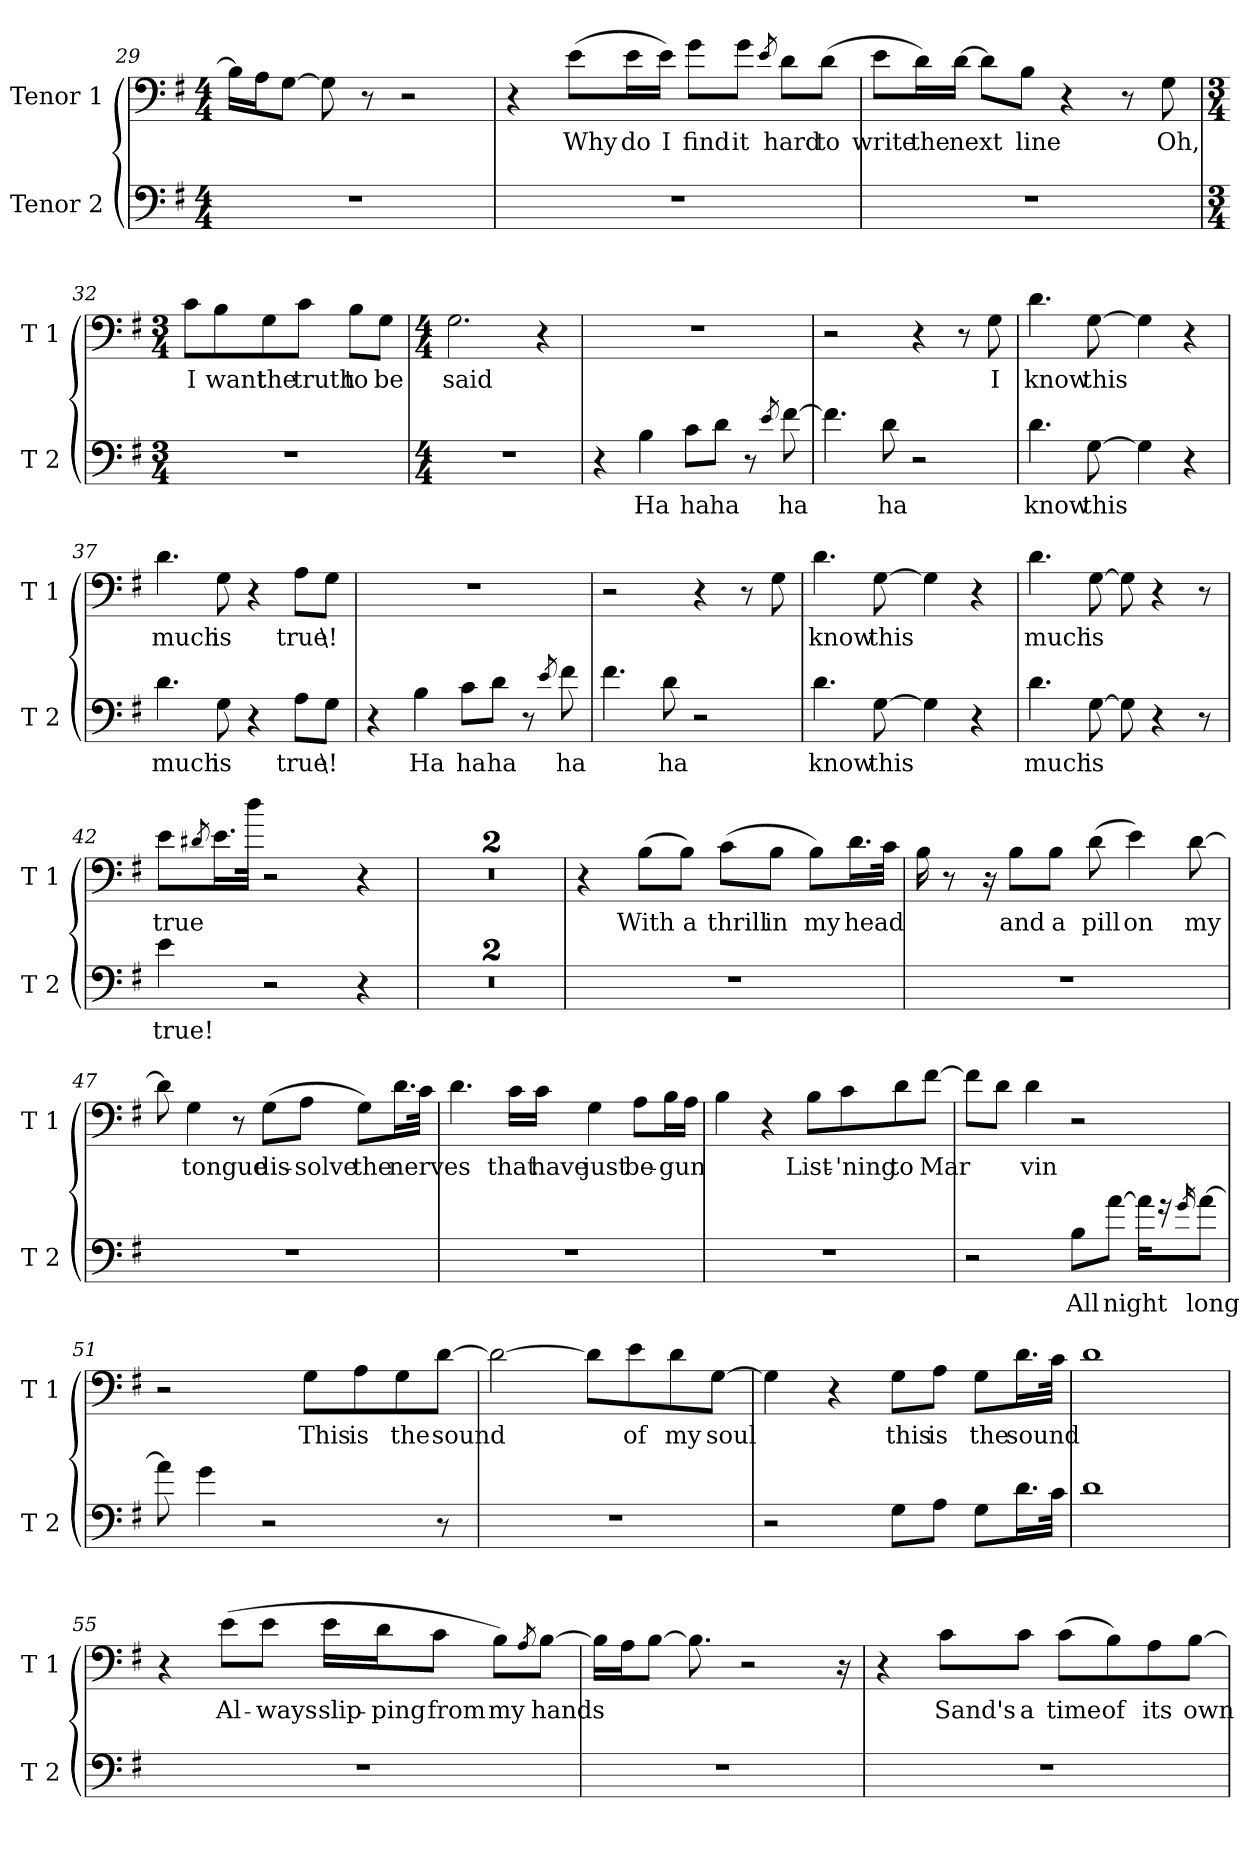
**kern	**text	**kern	**text
*part2	*part2	*part1	*part1
*staff2	*staff2	*staff1	*staff1
*I"Tenor 2	*	*I"Tenor 1	*
*I'T 2	*	*I'T 1	*
*clefF4	*	*clefF4	*
*k[f#]	*	*k[f#]	*
*G:	*	*G:	*
*M4/4	*	*M4/4	*
=29	=29	=29	=29
1r	.	16B\LL]	.
.	.	16A\J	.
.	.	[8G\J	.
.	.	8G\]	.
.	.	8r	.
.	.	2r	.
=30	=30	=30	=30
1r	.	4r	.
!	!	!	!LO:LY:b
.	.	(>8e\L	Why
!	!	!	!LO:LY:b
.	.	16e\L	do
!	!	!	!LO:LY:b
.	.	16e\JJ)	I
!	!	!	!LO:LY:b
.	.	8g\L	find
!	!	!	!LO:LY:b
.	.	8g\J	it
.	.	8qe/	.
!	!	!	!LO:LY:b
.	.	8d\L	hard
!	!	!	!LO:LY:b
.	.	(>8d\J	to
=31	=31	=31	=31
!	!	!	!LO:LY:b
1r	.	8e\L	write
!	!	!	!LO:LY:b
.	.	16d\L)	the
!	!	!	!LO:LY:b
.	.	[16d\JJ	next
.	.	8d\L]	.
!	!	!	!LO:LY:b
.	.	8B\J	line
.	.	4r	.
.	.	8r	.
!	!	!	!LO:LY:b
.	.	8G\	Oh,
=32	=32	=32	=32
*M3/4	*	*M3/4	*
!	!	!	!LO:LY:b
2.r	.	8c\L	I
!	!	!	!LO:LY:b
.	.	8B\	want
!	!	!	!LO:LY:b
.	.	8G\	the
!	!	!	!LO:LY:b
.	.	8c\J	truth
!	!	!	!LO:LY:b
.	.	8B\L	to
!	!	!	!LO:LY:b
.	.	8G\J	be
=33	=33	=33	=33
*M4/4	*	*M4/4	*
!	!	!	!LO:LY:b
1r	.	2.G\	said
.	.	4r	.
=34	=34	=34	=34
4r	.	1r	.
!	!LO:LY:b	!	!
4B\	Ha	.	.
!	!LO:LY:b	!	!
8c\L	ha	.	.
!	!LO:LY:b	!	!
8d\J	ha	.	.
8r	.	.	.
8qe/	.	.	.
!	!LO:LY:b	!	!
[8f#\	ha	.	.
=35	=35	=35	=35
4.f#\]	.	2r	.
!	!LO:LY:b	!	!
8d\	ha	.	.
2r	.	4r	.
.	.	8r	.
!	!	!	!LO:LY:b
.	.	8G\	I
=36	=36	=36	=36
!	!LO:LY:b	!	!LO:LY:b
4.d\	know	4.d\	know
!	!LO:LY:b	!	!LO:LY:b
[8G\	this	[8G\	this
4G\]	.	4G\]	.
4r	.	4r	.
=37	=37	=37	=37
!	!LO:LY:b	!	!LO:LY:b
4.d\	much	4.d\	much
!	!LO:LY:b	!	!LO:LY:b
8G\	is	8G\	is
4r	.	4r	.
!	!LO:LY:b	!	!LO:LY:b
8A\L	true	8A\L	true
!	!LO:LY:b	!	!LO:LY:b
8G\J	\!	8G\J	\!
=38	=38	=38	=38
4r	.	1r	.
!	!LO:LY:b	!	!
4B\	Ha	.	.
!	!LO:LY:b	!	!
8c\L	ha	.	.
!	!LO:LY:b	!	!
8d\J	ha	.	.
8r	.	.	.
8qe/	.	.	.
!	!LO:LY:b	!	!
8f#\	ha	.	.
=39	=39	=39	=39
4.f#\	.	2r	.
!	!LO:LY:b	!	!
8d\	ha	.	.
2r	.	4r	.
.	.	8r	.
.	.	8G\	.
=40	=40	=40	=40
!	!LO:LY:b	!	!LO:LY:b
4.d\	know	4.d\	know
!	!LO:LY:b	!	!LO:LY:b
[8G\	this	[8G\	this
4G\]	.	4G\]	.
4r	.	4r	.
=41	=41	=41	=41
!	!LO:LY:b	!	!LO:LY:b
4.d\	much	4.d\	much
!	!LO:LY:b	!	!LO:LY:b
[8G\	is	[8G\	is
8G\]	.	8G\]	.
4r	.	4r	.
8r	.	8r	.
=42	=42	=42	=42
!	!LO:LY:b	!	!LO:LY:b
4e\	true!	8e\L	true
.	.	8qd#X/	.
.	.	16.e\L	.
.	.	32dd\JJk	.
2r	.	2r	.
4r	.	4r	.
=43	=43	=43	=43
1r	.	1r	.
=44	=44	=44	=44
1r	.	1r	.
=45	=45	=45	=45
1r	.	4r	.
!	!	!	!LO:LY:b
.	.	(>8B\L	With
!	!	!	!LO:LY:b
.	.	8B\J)	a
!	!	!	!LO:LY:b
.	.	(>8c\L	thrill
!	!	!	!LO:LY:b
.	.	8B\J	in
!	!	!	!LO:LY:b
.	.	8B\L)	my
!	!	!	!LO:LY:b
.	.	16.d\L	head
.	.	32c\JJk	.
=46	=46	=46	=46
1r	.	16B\	.
.	.	8r	.
.	.	16r	.
!	!	!	!LO:LY:b
.	.	8B\L	and
!	!	!	!LO:LY:b
.	.	8B\J	a
!	!	!	!LO:LY:b
.	.	(>8d\	pill
!	!	!	!LO:LY:b
.	.	4e\)	on
!	!	!	!LO:LY:b
.	.	[8d\	my
=47	=47	=47	=47
1r	.	8d\]	.
!	!	!	!LO:LY:b
.	.	4G\	tongue
.	.	8r	.
!	!	!	!LO:LY:b
.	.	(>8G\L	dis-
!	!	!	!LO:LY:b
.	.	8A\J	-solve
!	!	!	!LO:LY:b
.	.	8G\L)	the
!	!	!	!LO:LY:b
.	.	16.d\L	nerves
.	.	32c\JJk	.
=48	=48	=48	=48
1r	.	4.d\	.
!	!	!	!LO:LY:b
.	.	16c\LL	that
!	!	!	!LO:LY:b
.	.	16c\JJ	have
!	!	!	!LO:LY:b
.	.	4G\	just
!	!	!	!LO:LY:b
.	.	8A\L	be-
!	!	!	!LO:LY:b
.	.	16B\L	-gun
.	.	16A\JJ	.
=49	=49	=49	=49
1r	.	4B\	.
.	.	4r	.
!	!	!	!LO:LY:b
.	.	8B\L	List-
!	!	!	!LO:LY:b
.	.	8c\	-'ning
!	!	!	!LO:LY:b
.	.	8d\	to
!	!	!	!LO:LY:b
.	.	[8f#\J	Mar
=50	=50	=50	=50
2r	.	8f#\L]	.
.	.	8d\J	.
!	!	!	!LO:LY:b
.	.	4d\	vin
!	!LO:LY:b	!	!
8B\L	All	2r	.
!	!LO:LY:b	!	!
[8a\J	night	.	.
16a\KL]	.	.	.
16r	.	.	.
16qg/	.	.	.
!	!LO:LY:b	!	!
[8a\J	long	.	.
=51	=51	=51	=51
8a\]	.	2r	.
4g\	.	.	.
2r	.	.	.
!	!	!	!LO:LY:b
.	.	8G\L	This
!	!	!	!LO:LY:b
.	.	8A\	is
!	!	!	!LO:LY:b
.	.	8G\	the
!	!	!	!LO:LY:b
8r	.	[8d\J	sound
=52	=52	=52	=52
1r	.	2d\_	.
.	.	8d\L]	.
!	!	!	!LO:LY:b
.	.	8e\	of
!	!	!	!LO:LY:b
.	.	8d\	my
!	!	!	!LO:LY:b
.	.	[8G\J	soul
=53	=53	=53	=53
2r	.	4G\]	.
.	.	4r	.
!	!	!	!LO:LY:b
8G\L	.	8G\L	this
!	!	!	!LO:LY:b
8A\J	.	8A\J	is
!	!	!	!LO:LY:b
8G\L	.	8G\L	the
!	!	!	!LO:LY:b
16.d\L	.	16.d\L	sound
32c\JJk	.	32c\JJk	.
=54	=54	=54	=54
1d	.	1d	.
=55	=55	=55	=55
1r	.	4r	.
!	!	!	!LO:LY:b
.	.	(>8e\L	Al-
!	!	!	!LO:LY:b
.	.	8e\J	-ways
!	!	!	!LO:LY:b
.	.	16e\LL	slip-
!	!	!	!LO:LY:b
.	.	16d\J	-ping
!	!	!	!LO:LY:b
.	.	8c\J	from
!	!	!	!LO:LY:b
.	.	8B\L)	my
.	.	8qA/	.
!	!	!	!LO:LY:b
.	.	[8B\J	hands
=56	=56	=56	=56
1r	.	16B\LL]	.
.	.	16A\J	.
.	.	[8B\J	.
.	.	8.B\]	.
.	.	2r	.
.	.	16r	.
=57	=57	=57	=57
1r	.	4r	.
!	!	!	!LO:LY:b
.	.	8c\L	Sand's
!	!	!	!LO:LY:b
.	.	8c\J	a
!	!	!	!LO:LY:b
.	.	(>8c\L	time
!	!	!	!LO:LY:b
.	.	8B\)	of
!	!	!	!LO:LY:b
.	.	8A\	its
!	!	!	!LO:LY:b
.	.	[8B\J	own
=	=	=	=
*-	*-	*-	*-
